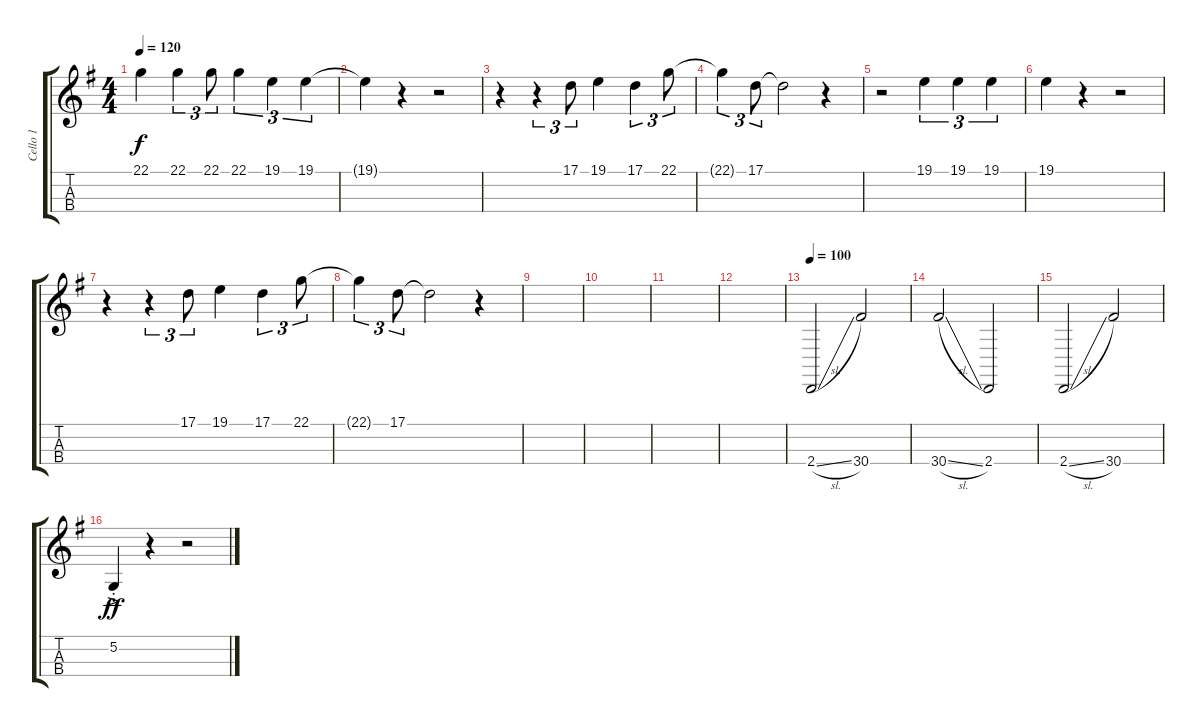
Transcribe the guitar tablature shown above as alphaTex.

\track ("Cello 1" "Cello 1") {instrument cello}
\staff {score tabs}
\tuning (A3 D3 G2 C2) {hide}
\ts (4 4)
\tempo 120
\clef g2
\ks g
22.1.4{dy f} 22.1.4{tu (3 2)} 22.1.8{tu (3 2)} 22.1.4{tu (3 2)} 19.1.4{tu (3 2)} 19.1.4{tu (3 2)} |
19.1{t}.4 r.4 r.2 |
r.4 r.4{tu (3 2)} 17.1.8{tu (3 2)} 19.1.4 17.1.4{tu (3 2)} 22.1.8{tu (3 2)} |
22.1{t}.4{tu (3 2)} 17.1.8{tu (3 2)} 17.1{t}.2 r.4 |
r.2 19.1.4{tu (3 2)} 19.1.4{tu (3 2)} 19.1.4{tu (3 2)} |
19.1.4 r.4 r.2 |
r.4 r.4{tu (3 2)} 17.1.8{tu (3 2)} 19.1.4 17.1.4{tu (3 2)} 22.1.8{tu (3 2)} |
22.1{t}.4{tu (3 2)} 17.1.8{tu (3 2)} 17.1{t}.2 r.4 |
|
|
|
|
\tempo 100
2.4{sl}.2 30.4.2 |
30.4{sl}.2 2.4.2 |
2.4{sl}.2 30.4.2 |
5.2{ac st}.4{dy ff} r.4 r.2
